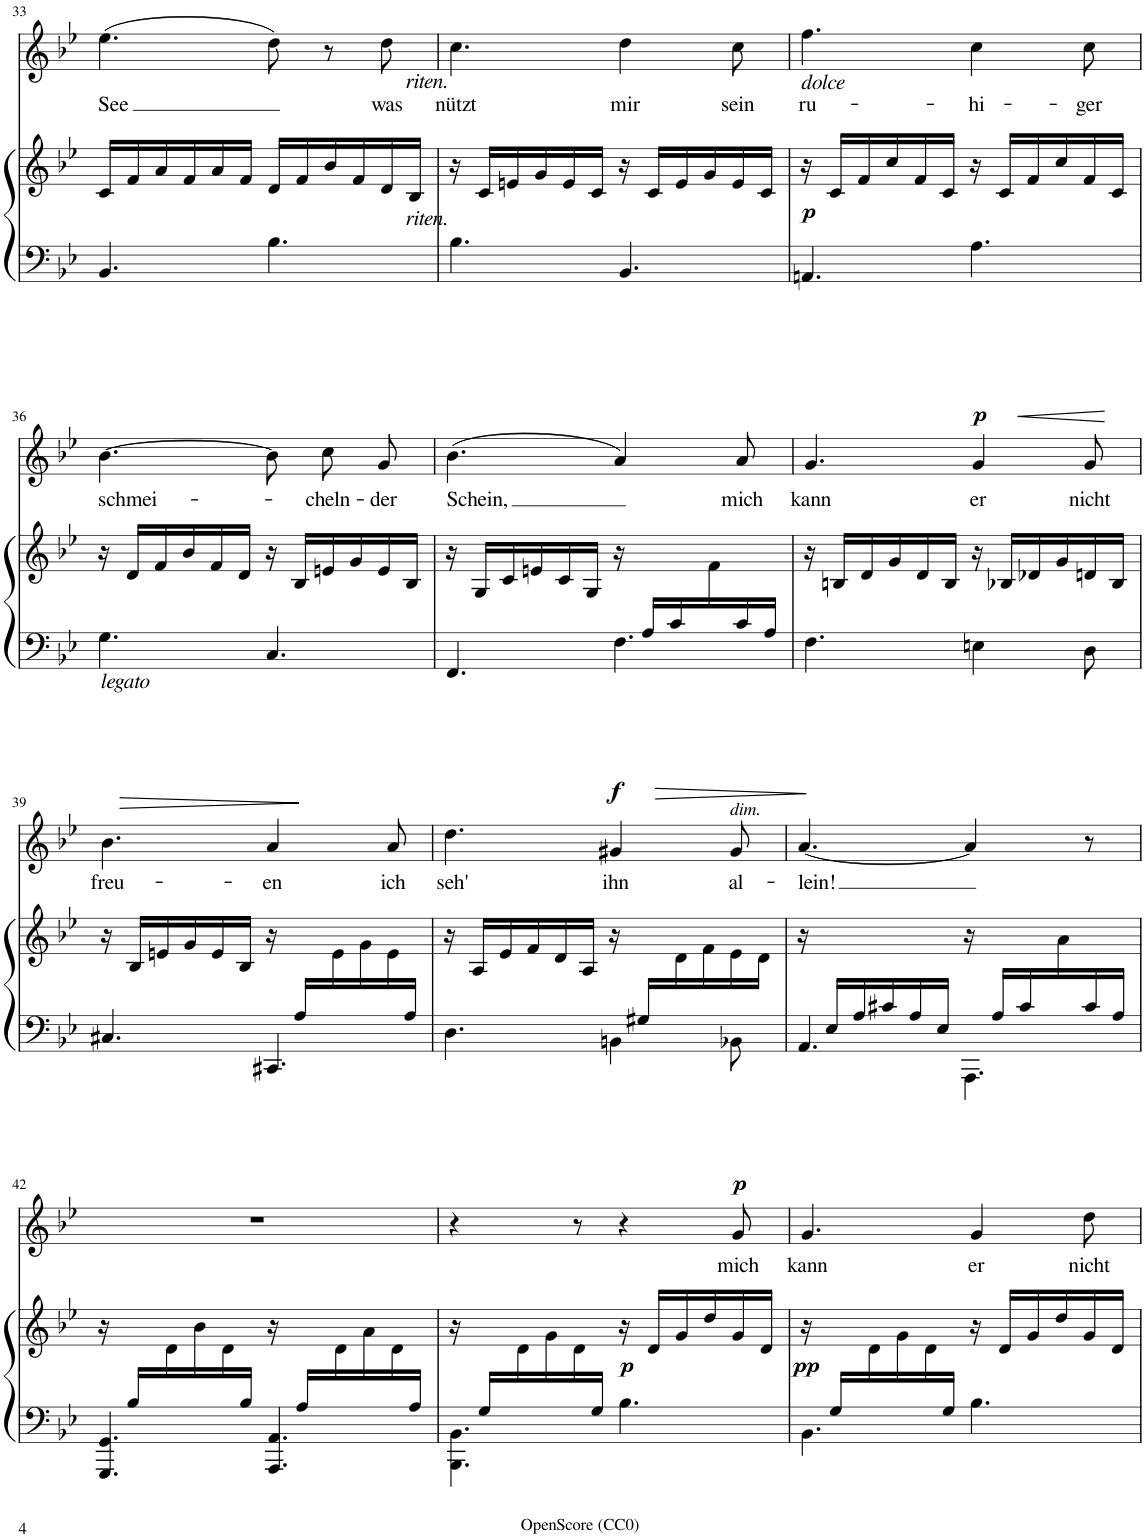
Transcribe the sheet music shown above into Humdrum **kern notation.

**kern	**kern	**dynam	**kern	**text	**dynam
*part2	*part2	*part2	*part1	*part1	*part1
*staff3	*staff2	*staff2/3	*staff1	*staff1	*staff1
*I"Pianoforte	*	*	*I"Singstimme Voice	*	*
*I'Pno	*	*	*	*	*
!!LO:PB:g=z
*clefF4	*clefG2	*	*clefG2	*	*
*k[b-e-]	*k[b-e-]	*	*k[b-e-]	*	*
*M6/8	*M6/8	*	*M6/8	*	*
=33	=33	=33	=33	=33	=33
!	!	!	!	!LO:LY:b	!
4.BB-/	16c/LL	.	(4.ee-\	See	.
.	16f/	.	.	.	.
.	16a/	.	.	.	.
.	16f/	.	.	.	.
.	16a/	.	.	.	.
.	16f/JJ	.	.	.	.
4.B-\	16d/LL	.	8dd\)	.	.
.	16f/	.	.	.	.
.	16b-/	.	8r	.	.
.	16f/	.	.	.	.
!	!	!	!LO:TX:b:i:t=riten.	!	!
!	!LO:TX:b:i:t=riten.	!	!	!	!
!	!	!	!	!LO:LY:b	!
.	16d/	.	8dd\	was	.
.	16B-/JJ	.	.	.	.
=34	=34	=34	=34	=34	=34
!	!	!	!	!LO:LY:b	!
4.B-\	16r	.	4.cc\	nützt	.
.	16c/LL	.	.	.	.
.	16en/	.	.	.	.
.	16g/	.	.	.	.
.	16e/	.	.	.	.
.	16c/JJ	.	.	.	.
!	!	!	!	!LO:LY:b	!
4.BB-/	16r	.	4dd\	mir	.
.	16c/LL	.	.	.	.
.	16e/	.	.	.	.
.	16g/	.	.	.	.
!	!	!	!	!LO:LY:b	!
.	16e/	.	8cc\	sein	.
.	16c/JJ	.	.	.	.
=35	=35	=35	=35	=35	=35
!	!	!	!LO:TX:b:i:t=dolce	!	!
!	!	!LO:DY:b	!	!LO:LY:b	!
4.AAn/	16r	p	4.ff\	ru-	.
.	16c/LL	.	.	.	.
.	16f/	.	.	.	.
.	16cc/	.	.	.	.
.	16f/	.	.	.	.
.	16c/JJ	.	.	.	.
!	!	!	!	!LO:LY:b	!
4.A\	16r	.	4cc\	-hi-	.
.	16c/LL	.	.	.	.
.	16f/	.	.	.	.
.	16cc/	.	.	.	.
!	!	!	!	!LO:LY:b	!
.	16f/	.	8cc\	-ger	.
.	16c/JJ	.	.	.	.
!!LO:LB:g=z
=36	=36	=36	=36	=36	=36
!LO:TX:b:i:t=legato	!	!	!	!	!
!	!	!	!	!LO:LY:b	!
4.G\	16r	.	[4.b-\	schmei-	.
.	16d/LL	.	.	.	.
.	16f/	.	.	.	.
.	16b-/	.	.	.	.
.	16f/	.	.	.	.
.	16d/JJ	.	.	.	.
4.C/	16r	.	8b-/L]	.	.
.	16B-/LL	.	.	.	.
!	!	!	!	!LO:LY:b	!
.	16en/	.	8cc/	-cheln-	.
.	16g/	.	.	.	.
!	!	!	!	!LO:LY:b	!
.	16e/	.	8g/J	-der	.
.	16B-/JJ	.	.	.	.
=37	=37	=37	=37	=37	=37
*^	*	*	*	*	*
!	!	!	!	!	!LO:LY:b	!
4..ryy	4.FF/	16r	.	(4.b-\	Schein,	.
.	.	16G/LL	.	.	.	.
.	.	16c/	.	.	.	.
.	.	16en/	.	.	.	.
.	.	16c/	.	.	.	.
.	.	16G/JJ	.	.	.	.
.	4.F\	16r	.	4a/)	.	.
16A/LL	.	8ryy	.	.	.	.
16c/	.	.	.	.	.	.
16ryy	.	16f\	.	.	.	.
!	!	!	!	!	!LO:LY:b	!
16c/	.	8ryy	.	8a/	mich	.
16A/JJ	.	.	.	.	.	.
*v	*v	*	*	*	*	*
=38	=38	=38	=38	=38	=38
!	!	!	!	!LO:LY:b	!
4.F\	16r	.	4.g/	kann	.
.	16Bn/LL	.	.	.	.
.	16d/	.	.	.	.
.	16g/	.	.	.	.
.	16d/	.	.	.	.
.	16B/JJ	.	.	.	.
!	!	!	!	!LO:LY:b	!LO:HP:b
!	!	!	!	!	!LO:DY:n=1:a
4En\	16r	.	4g/	er	< p
.	16B-X/LL	.	.	.	.
.	16d-X/	.	.	.	.
.	16g/	.	.	.	.
!	!	!	!	!LO:LY:b	!
8D\	16dn/	.	8g/	nicht	.
.	16B-/JJ	.	.	.	.
.	.	.	.	.	[
!!LO:LB:g=z
=39	=39	=39	=39	=39	=39
*^	*	*	*	*	*
!	!	!	!	!	!LO:LY:b	!LO:HP:b
4..ryy	4.C#X/	16r	.	4.b-\	freu-	>
.	.	16B-/LL	.	.	.	.
.	.	16en/	.	.	.	.
.	.	16g/	.	.	.	.
.	.	16e/	.	.	.	.
.	.	16B-/JJ	.	.	.	.
!	!	!	!	!	!LO:LY:b	!
.	4.CC#X/	16r	.	4a/	-en	.
16A/LL	.	16ryy	.	.	.	.
8.ryy	.	16e\	.	.	.	.
.	.	16g\	.	.	.	.
!	!	!	!	!	!LO:LY:b	!
.	.	16e\	.	8a/	ich	]
16A/JJ	.	16ryy	.	.	.	.
=40	=40	=40	=40	=40	=40	=40
!	!	!	!	!	!LO:LY:b	!
4..ryy	4.D\	16r	.	4.dd\	seh'	.
.	.	16A/LL	.	.	.	.
.	.	16e-/	.	.	.	.
.	.	16f/	.	.	.	.
.	.	16d/	.	.	.	.
.	.	16A/JJ	.	.	.	.
!	!	!	!	!	!LO:LY:b	!LO:HP:b
!	!	!	!	!	!	!LO:DY:n=1:a
.	4BBn\	16r	.	4g#X/	ihn	> f
16G#X/LL	.	16ryy	.	.	.	.
4ryy	.	16d\	.	.	.	.
.	.	16f\	.	.	.	.
!	!	!	!	!LO:TX:a:i:t=dim.	!	!
!	!	!	!	!	!LO:LY:b	!
.	8BB-X\	16e-\	.	8g#/	al-	.
.	.	16d\JJ	.	.	.	.
*v	*v	*	*	*	*	*
.	.	.	.	.	]
=41	=41	=41	=41	=41	=41
*^	*	*	*	*	*
!	!	!	!	!	!LO:LY:b	!
16ryy	4.AA/	16r	.	[4.a/	-lein!	.
16E-/LL	.	16ryy	.	.	.	.
16A/	.	.	.	.	.	.
16c#X/	.	.	.	.	.	.
16A/	.	.	.	.	.	.
16E-/JJ	.	.	.	.	.	.
16ryy	4.AAA\	16r	.	4a/]	.	.
16A/LL	.	8ryy	.	.	.	.
16c#/	.	.	.	.	.	.
16ryy	.	16a\	.	.	.	.
16c#/	.	8ryy	.	8r	.	.
16A/JJ	.	.	.	.	.	.
!!LO:LB:g=z
=42	=42	=42	=42	=42	=42	=42
16ryy	4.GGG/ 4.GG/	16r	.	2.r	.	.
16B-/LL	.	16ryy	.	.	.	.
8.ryy	.	16d\	.	.	.	.
.	.	16b-\	.	.	.	.
.	.	16d\	.	.	.	.
16B-/JJ	.	16ryy	.	.	.	.
16ryy	4.AAA/ 4.AA/	16r	.	.	.	.
16A/LL	.	16ryy	.	.	.	.
8.ryy	.	16d\	.	.	.	.
.	.	16a\	.	.	.	.
.	.	16d\	.	.	.	.
16A/JJ	.	16ryy	.	.	.	.
=43	=43	=43	=43	=43	=43	=43
16ryy	4.BBB-\ 4.BB-\	16r	.	4r	.	.
16G/LL	.	16ryy	.	.	.	.
8.ryy	.	16d\	.	.	.	.
.	.	16g\	.	.	.	.
.	.	16d\	.	8r	.	.
16G/JJ	.	16ryy	.	.	.	.
!	!	!	!LO:DY:b	!	!	!
4.ryy	4.B-\	16r	p	4r	.	.
.	.	16d/LL	.	.	.	.
.	.	16g/	.	.	.	.
.	.	16dd/	.	.	.	.
!	!	!	!	!	!LO:LY:b	!LO:DY:a
.	.	16g/	.	8g/	mich	p
.	.	16d/JJ	.	.	.	.
=44	=44	=44	=44	=44	=44	=44
!	!	!	!LO:DY:b	!	!LO:LY:b	!
16ryy	4.BB-\	16r	pp	4.g/	kann	.
16G/LL	.	16ryy	.	.	.	.
8.ryy	.	16d\	.	.	.	.
.	.	16g\	.	.	.	.
.	.	16d\	.	.	.	.
16G/JJ	.	16ryy	.	.	.	.
!	!	!	!	!	!LO:LY:b	!
4.ryy	4.B-\	16r	.	4g/	er	.
.	.	16d/LL	.	.	.	.
.	.	16g/	.	.	.	.
.	.	16dd/	.	.	.	.
!	!	!	!	!	!LO:LY:b	!
.	.	16g/	.	8dd\	nicht	.
.	.	16d/JJ	.	.	.	.
*v	*v	*	*	*	*	*
=	=	=	=	=	=
*-	*-	*-	*-	*-	*-
